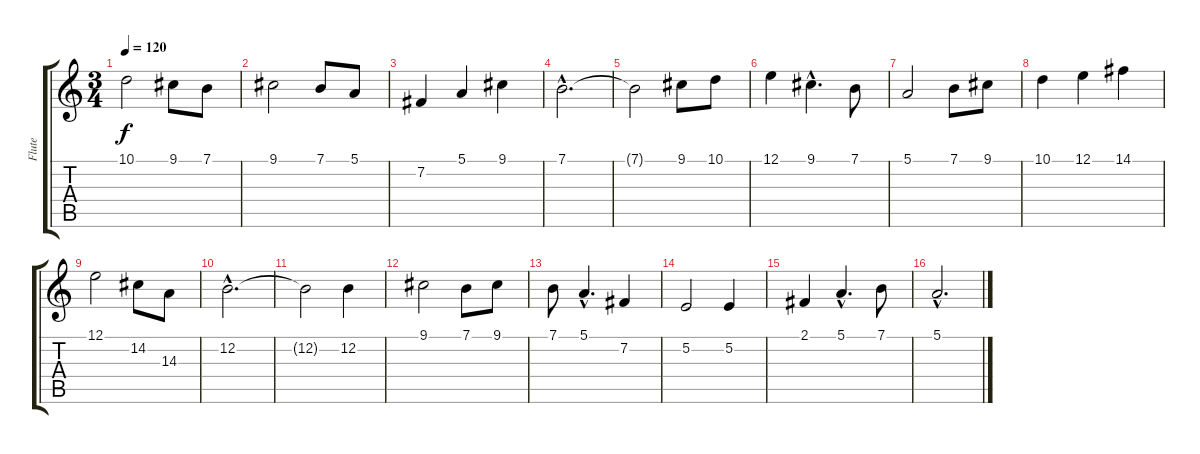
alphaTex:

\track ("Flute" "Flute") {instrument flute}
\staff {score tabs}
\tuning (E4 B3 G3 D3 A2 E2) {hide}
\ts (3 4)
\tempo 120
\clef g2
\ks c
10.1.2{dy f} 9.1.8 7.1.8 |
9.1.2 7.1.8 5.1.8 |
7.2.4 5.1.4 9.1.4 |
7.1{hac}.2{d} |
7.1{t}.2 9.1.8 10.1.8 |
12.1.4 9.1{hac}.4{d} 7.1.8 |
5.1.2 7.1.8 9.1.8 |
10.1.4 12.1.4 14.1.4 |
12.1.2 14.2.8 14.3.8 |
12.2{hac}.2{d} |
12.2{t}.2 12.2.4 |
9.1.2 7.1.8 9.1.8 |
7.1.8 5.1{hac}.4{d} 7.2.4 |
5.2.2 5.2.4 |
2.1.4 5.1{hac}.4{d} 7.1.8 |
5.1{hac}.2{d}
